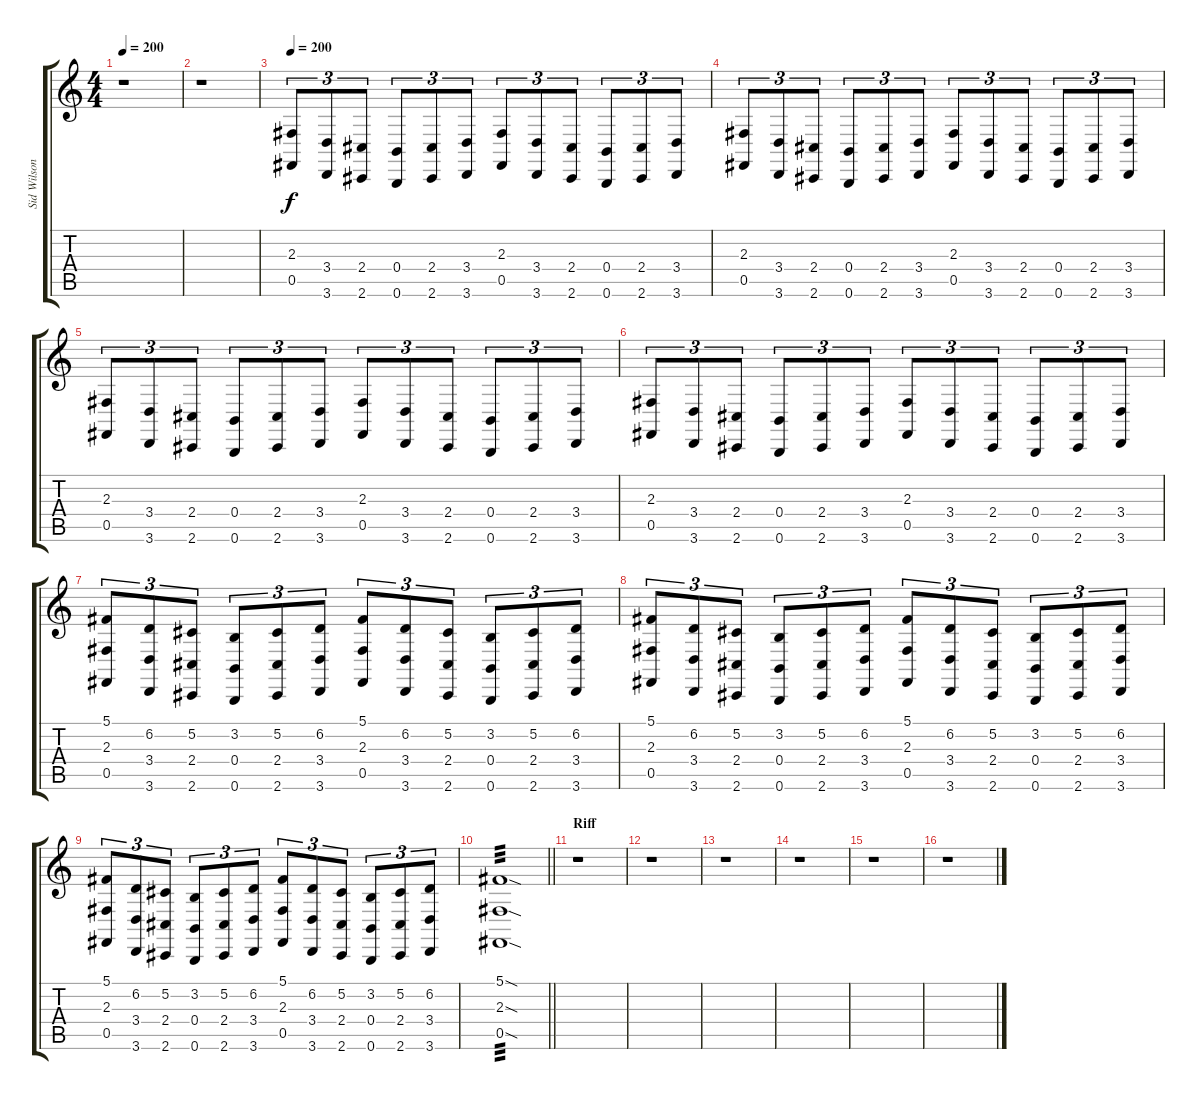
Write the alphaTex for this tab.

\track ("Sid Wilson" "Sid Wilson") {mute instrument guitarfretnoise}
\staff {score tabs}
\tuning (Db4 Ab3 E3 B2 Gb2 B1) {hide}
\ts (4 4)
\tempo 200
\clef g2
\ks c
r.1{dy f} |
r.1 |
\tempo 200
(2.3 0.5).8{tu (3 2)} (3.4 3.6).8{tu (3 2)} (2.4 2.6).8{tu (3 2)} (0.4 0.6).8{tu (3 2)} (2.4 2.6).8{tu (3 2)} (3.4 3.6).8{tu (3 2)} (2.3 0.5).8{tu (3 2)} (3.4 3.6).8{tu (3 2)} (2.4 2.6).8{tu (3 2)} (0.4 0.6).8{tu (3 2)} (2.4 2.6).8{tu (3 2)} (3.4 3.6).8{tu (3 2)} |
(2.3 0.5).8{tu (3 2)} (3.4 3.6).8{tu (3 2)} (2.4 2.6).8{tu (3 2)} (0.4 0.6).8{tu (3 2)} (2.4 2.6).8{tu (3 2)} (3.4 3.6).8{tu (3 2)} (2.3 0.5).8{tu (3 2)} (3.4 3.6).8{tu (3 2)} (2.4 2.6).8{tu (3 2)} (0.4 0.6).8{tu (3 2)} (2.4 2.6).8{tu (3 2)} (3.4 3.6).8{tu (3 2)} |
(2.3 0.5).8{tu (3 2)} (3.4 3.6).8{tu (3 2)} (2.4 2.6).8{tu (3 2)} (0.4 0.6).8{tu (3 2)} (2.4 2.6).8{tu (3 2)} (3.4 3.6).8{tu (3 2)} (2.3 0.5).8{tu (3 2)} (3.4 3.6).8{tu (3 2)} (2.4 2.6).8{tu (3 2)} (0.4 0.6).8{tu (3 2)} (2.4 2.6).8{tu (3 2)} (3.4 3.6).8{tu (3 2)} |
(2.3 0.5).8{tu (3 2)} (3.4 3.6).8{tu (3 2)} (2.4 2.6).8{tu (3 2)} (0.4 0.6).8{tu (3 2)} (2.4 2.6).8{tu (3 2)} (3.4 3.6).8{tu (3 2)} (2.3 0.5).8{tu (3 2)} (3.4 3.6).8{tu (3 2)} (2.4 2.6).8{tu (3 2)} (0.4 0.6).8{tu (3 2)} (2.4 2.6).8{tu (3 2)} (3.4 3.6).8{tu (3 2)} |
(5.1 2.3 0.5).8{tu (3 2)} (6.2 3.4 3.6).8{tu (3 2)} (5.2 2.4 2.6).8{tu (3 2)} (3.2 0.4 0.6).8{tu (3 2)} (5.2 2.4 2.6).8{tu (3 2)} (6.2 3.4 3.6).8{tu (3 2)} (5.1 2.3 0.5).8{tu (3 2)} (6.2 3.4 3.6).8{tu (3 2)} (5.2 2.4 2.6).8{tu (3 2)} (3.2 0.4 0.6).8{tu (3 2)} (5.2 2.4 2.6).8{tu (3 2)} (6.2 3.4 3.6).8{tu (3 2)} |
(5.1 2.3 0.5).8{tu (3 2)} (6.2 3.4 3.6).8{tu (3 2)} (5.2 2.4 2.6).8{tu (3 2)} (3.2 0.4 0.6).8{tu (3 2)} (5.2 2.4 2.6).8{tu (3 2)} (6.2 3.4 3.6).8{tu (3 2)} (5.1 2.3 0.5).8{tu (3 2)} (6.2 3.4 3.6).8{tu (3 2)} (5.2 2.4 2.6).8{tu (3 2)} (3.2 0.4 0.6).8{tu (3 2)} (5.2 2.4 2.6).8{tu (3 2)} (6.2 3.4 3.6).8{tu (3 2)} |
(5.1 2.3 0.5).8{tu (3 2)} (6.2 3.4 3.6).8{tu (3 2)} (5.2 2.4 2.6).8{tu (3 2)} (3.2 0.4 0.6).8{tu (3 2)} (5.2 2.4 2.6).8{tu (3 2)} (6.2 3.4 3.6).8{tu (3 2)} (5.1 2.3 0.5).8{tu (3 2)} (6.2 3.4 3.6).8{tu (3 2)} (5.2 2.4 2.6).8{tu (3 2)} (3.2 0.4 0.6).8{tu (3 2)} (5.2 2.4 2.6).8{tu (3 2)} (6.2 3.4 3.6).8{tu (3 2)} |
\barLineRight lightlight
(5.1{sod} 2.3{sod} 0.5{sod}).1{tp 3} |
\section ("" "Riff ")
r.1 |
r.1 |
r.1 |
r.1 |
r.1 |
r.1
